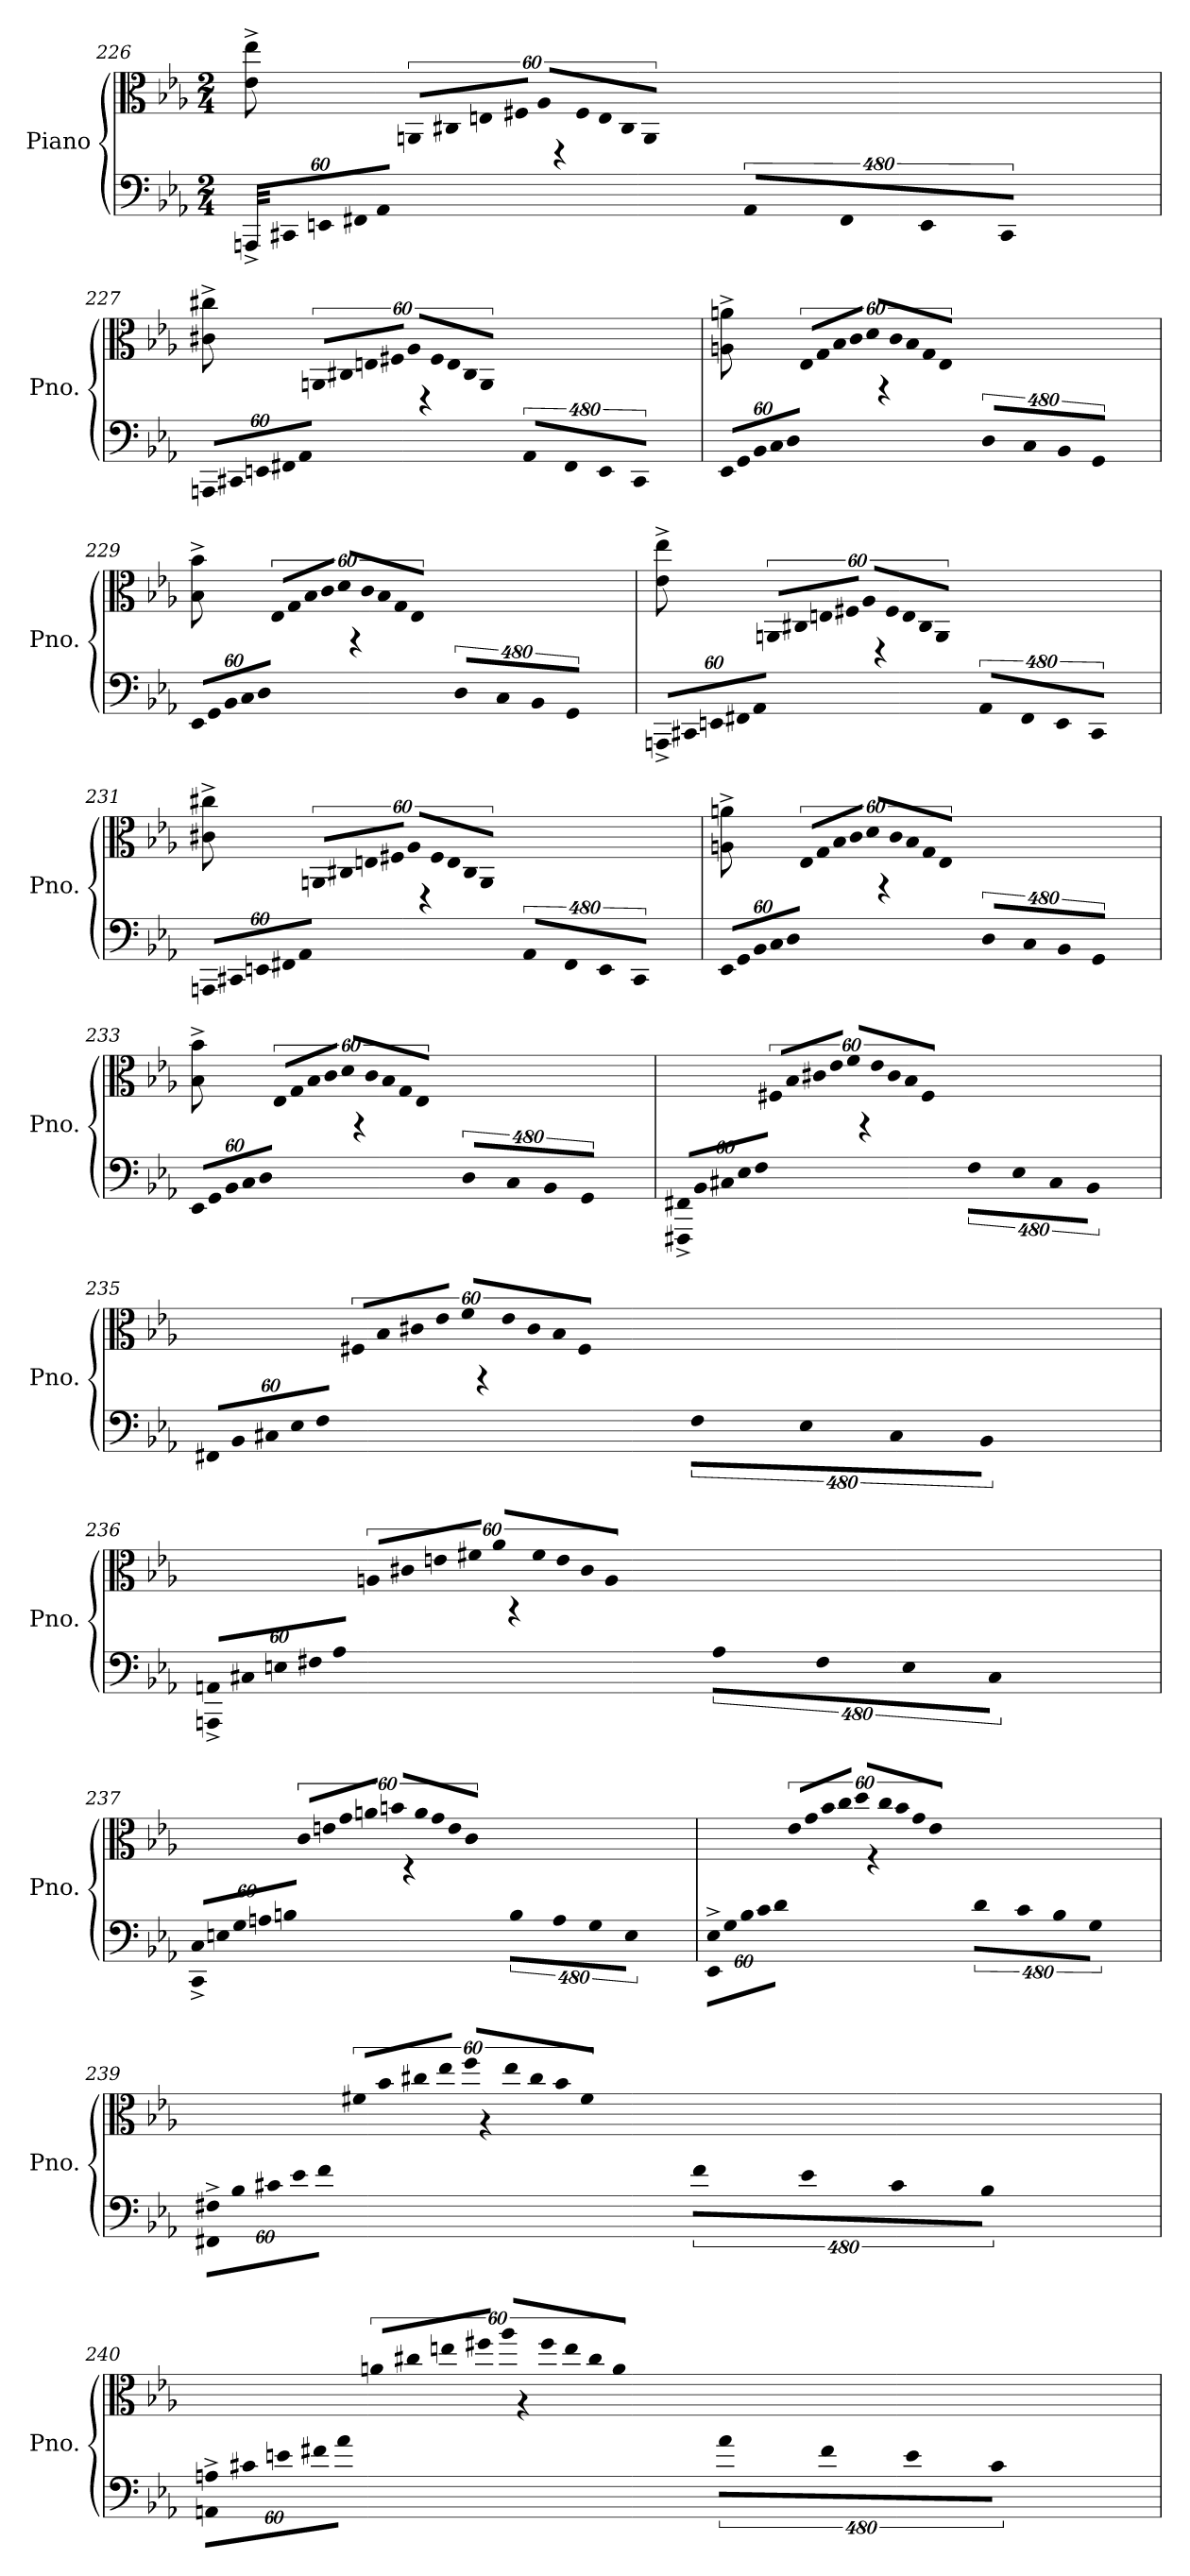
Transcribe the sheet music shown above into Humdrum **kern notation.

**kern	**kern
*part1	*part1
*staff2	*staff1
*I"Piano	*
*I'Pno.	*
!!LO:LB:g=z
*clefF4	*clefC3
*k[b-e-a-]	*k[b-e-a-]
*M2/4	*M2/4
=226	=226
!LO:N:vis=32	!LO:N:vis=8
*^	*^
1920%53AAAn^/LLL	4ryy	640%71ryy	8e-\^ 8ee-\^
!LO:N:vis=32	!	!	!
1920%53CC#X/	.	.	.
!LO:N:vis=32	!	!	!
1920%53EEn/	.	.	.
!LO:N:vis=32	!	!	!
1920%53FF#X/	.	.	.
!LO:N:vis=32	!	!	!
1920%53AA-/JJJ	.	.	.
!	!	!LO:N:vis=32	!
.	.	1920%53ryy	.
.	.	.	8ryy
!LO:N:vis=4	!	!	!
1920%427ryy	.	.	.
!	!	!LO:N:vis=32	!
.	.	1920%53AAn/LLL	.
!	!	!LO:N:vis=32	!
.	.	1920%53C#X/	.
!	!	!LO:N:vis=32	!
.	.	1920%53En/	.
!	!	!LO:N:vis=32	!
.	.	1920%53F#X/JJJ	.
!	!	!LO:N:vis=32	!
.	.	1920%53A-/LLL	.
.	4ryy	.	4r
!	!	!LO:N:vis=32	!
.	.	1920%53F#/	.
!	!	!LO:N:vis=32	!
.	.	1920%53E/	.
!	!	!LO:N:vis=32	!
.	.	1920%53C#/	.
!	!	!LO:N:vis=32	!
.	.	1920%53AA/JJJ	.
!LO:N:vis=32	!	!	!
1920%53ryy	.	.	.
!	!	!LO:N:vis=8	!
.	.	640%71ryy	.
!LO:N:vis=32	!	!	!
1920%53AA-/LLL	.	.	.
!LO:N:vis=32	!	!	!
1920%53FF#/	.	.	.
!LO:N:vis=32	!	!	!
1920%53EE/	.	.	.
!LO:N:vis=32	!	!	!
1920%53CC#/JJJ	.	.	.
.	.	480ryy	.
640ryy	.	.	.
=227	=227	=227	=227
!LO:N:vis=32	!	!LO:N:vis=8	!
1920%53AAAn/LLL	4ryy	640%71ryy	8c#X\^ 8cc#X\^
!LO:N:vis=32	!	!	!
1920%53CC#X/	.	.	.
!LO:N:vis=32	!	!	!
1920%53EEn/	.	.	.
!LO:N:vis=32	!	!	!
1920%53FF#X/	.	.	.
!LO:N:vis=32	!	!	!
1920%53AA-/JJJ	.	.	.
!	!	!LO:N:vis=32	!
.	.	1920%53ryy	.
.	.	.	8ryy
!LO:N:vis=4	!	!	!
1920%427ryy	.	.	.
!	!	!LO:N:vis=32	!
.	.	1920%53AAn/LLL	.
!	!	!LO:N:vis=32	!
.	.	1920%53C#X/	.
!	!	!LO:N:vis=32	!
.	.	1920%53En/	.
!	!	!LO:N:vis=32	!
.	.	1920%53F#X/JJJ	.
!	!	!LO:N:vis=32	!
.	.	1920%53A-/LLL	.
.	4ryy	.	4r
!	!	!LO:N:vis=32	!
.	.	1920%53F#/	.
!	!	!LO:N:vis=32	!
.	.	1920%53E/	.
!	!	!LO:N:vis=32	!
.	.	1920%53C#/	.
!	!	!LO:N:vis=32	!
.	.	1920%53AA/JJJ	.
!LO:N:vis=32	!	!	!
1920%53ryy	.	.	.
!	!	!LO:N:vis=8	!
.	.	640%71ryy	.
!LO:N:vis=32	!	!	!
1920%53AA-/LLL	.	.	.
!LO:N:vis=32	!	!	!
1920%53FF#/	.	.	.
!LO:N:vis=32	!	!	!
1920%53EE/	.	.	.
!LO:N:vis=32	!	!	!
1920%53CC#/JJJ	.	.	.
.	.	480ryy	.
640ryy	.	.	.
!!LO:PB:g=z	!!
=228	=228	=228	=228
!LO:N:vis=32	!	!LO:N:vis=8	!
1920%53EE-/LLL	4ryy	640%71ryy	8An\^ 8an\^
!LO:N:vis=32	!	!	!
1920%53GG/	.	.	.
!LO:N:vis=32	!	!	!
1920%53BB-/	.	.	.
!LO:N:vis=32	!	!	!
1920%53C/	.	.	.
!LO:N:vis=32	!	!	!
1920%53D/JJJ	.	.	.
!	!	!LO:N:vis=32	!
.	.	1920%53ryy	.
.	.	.	8ryy
!LO:N:vis=4	!	!	!
1920%427ryy	.	.	.
!	!	!LO:N:vis=32	!
.	.	1920%53E-/LLL	.
!	!	!LO:N:vis=32	!
.	.	1920%53G/	.
!	!	!LO:N:vis=32	!
.	.	1920%53B-/	.
!	!	!LO:N:vis=32	!
.	.	1920%53c/JJJ	.
!	!	!LO:N:vis=32	!
.	.	1920%53d/LLL	.
.	4ryy	.	4r
!	!	!LO:N:vis=32	!
.	.	1920%53c/	.
!	!	!LO:N:vis=32	!
.	.	1920%53B-/	.
!	!	!LO:N:vis=32	!
.	.	1920%53G/	.
!	!	!LO:N:vis=32	!
.	.	1920%53E-/JJJ	.
!LO:N:vis=32	!	!	!
1920%53ryy	.	.	.
!	!	!LO:N:vis=8	!
.	.	640%71ryy	.
!LO:N:vis=32	!	!	!
1920%53D/LLL	.	.	.
!LO:N:vis=32	!	!	!
1920%53C/	.	.	.
!LO:N:vis=32	!	!	!
1920%53BB-/	.	.	.
!LO:N:vis=32	!	!	!
1920%53GG/JJJ	.	.	.
.	.	480ryy	.
640ryy	.	.	.
=229	=229	=229	=229
!LO:N:vis=32	!	!LO:N:vis=8	!
1920%53EE-/LLL	4ryy	640%71ryy	8B-\^ 8b-\^
!LO:N:vis=32	!	!	!
1920%53GG/	.	.	.
!LO:N:vis=32	!	!	!
1920%53BB-/	.	.	.
!LO:N:vis=32	!	!	!
1920%53C/	.	.	.
!LO:N:vis=32	!	!	!
1920%53D/JJJ	.	.	.
!	!	!LO:N:vis=32	!
.	.	1920%53ryy	.
.	.	.	8ryy
!LO:N:vis=4	!	!	!
1920%427ryy	.	.	.
!	!	!LO:N:vis=32	!
.	.	1920%53E-/LLL	.
!	!	!LO:N:vis=32	!
.	.	1920%53G/	.
!	!	!LO:N:vis=32	!
.	.	1920%53B-/	.
!	!	!LO:N:vis=32	!
.	.	1920%53c/JJJ	.
!	!	!LO:N:vis=32	!
.	.	1920%53d/LLL	.
.	4ryy	.	4r
!	!	!LO:N:vis=32	!
.	.	1920%53c/	.
!	!	!LO:N:vis=32	!
.	.	1920%53B-/	.
!	!	!LO:N:vis=32	!
.	.	1920%53G/	.
!	!	!LO:N:vis=32	!
.	.	1920%53E-/JJJ	.
!LO:N:vis=32	!	!	!
1920%53ryy	.	.	.
!	!	!LO:N:vis=8	!
.	.	640%71ryy	.
!LO:N:vis=32	!	!	!
1920%53D/LLL	.	.	.
!LO:N:vis=32	!	!	!
1920%53C/	.	.	.
!LO:N:vis=32	!	!	!
1920%53BB-/	.	.	.
!LO:N:vis=32	!	!	!
1920%53GG/JJJ	.	.	.
.	.	480ryy	.
640ryy	.	.	.
!!LO:LB:g=z	!!
=230	=230	=230	=230
!LO:N:vis=32	!	!LO:N:vis=8	!
1920%53AAAn^/LLL	4ryy	640%71ryy	8e-\^ 8ee-\^
!LO:N:vis=32	!	!	!
1920%53CC#X/	.	.	.
!LO:N:vis=32	!	!	!
1920%53EEn/	.	.	.
!LO:N:vis=32	!	!	!
1920%53FF#X/	.	.	.
!LO:N:vis=32	!	!	!
1920%53AA-/JJJ	.	.	.
!	!	!LO:N:vis=32	!
.	.	1920%53ryy	.
.	.	.	8ryy
!LO:N:vis=4	!	!	!
1920%427ryy	.	.	.
!	!	!LO:N:vis=32	!
.	.	1920%53AAn/LLL	.
!	!	!LO:N:vis=32	!
.	.	1920%53C#X/	.
!	!	!LO:N:vis=32	!
.	.	1920%53En/	.
!	!	!LO:N:vis=32	!
.	.	1920%53F#X/JJJ	.
!	!	!LO:N:vis=32	!
.	.	1920%53A-/LLL	.
.	4ryy	.	4r
!	!	!LO:N:vis=32	!
.	.	1920%53F#/	.
!	!	!LO:N:vis=32	!
.	.	1920%53E/	.
!	!	!LO:N:vis=32	!
.	.	1920%53C#/	.
!	!	!LO:N:vis=32	!
.	.	1920%53AA/JJJ	.
!LO:N:vis=32	!	!	!
1920%53ryy	.	.	.
!	!	!LO:N:vis=8	!
.	.	640%71ryy	.
!LO:N:vis=32	!	!	!
1920%53AA-/LLL	.	.	.
!LO:N:vis=32	!	!	!
1920%53FF#/	.	.	.
!LO:N:vis=32	!	!	!
1920%53EE/	.	.	.
!LO:N:vis=32	!	!	!
1920%53CC#/JJJ	.	.	.
.	.	480ryy	.
640ryy	.	.	.
=231	=231	=231	=231
!LO:N:vis=32	!	!LO:N:vis=8	!
1920%53AAAn/LLL	4ryy	640%71ryy	8c#X\^ 8cc#X\^
!LO:N:vis=32	!	!	!
1920%53CC#X/	.	.	.
!LO:N:vis=32	!	!	!
1920%53EEn/	.	.	.
!LO:N:vis=32	!	!	!
1920%53FF#X/	.	.	.
!LO:N:vis=32	!	!	!
1920%53AA-/JJJ	.	.	.
!	!	!LO:N:vis=32	!
.	.	1920%53ryy	.
.	.	.	8ryy
!LO:N:vis=4	!	!	!
1920%427ryy	.	.	.
!	!	!LO:N:vis=32	!
.	.	1920%53AAn/LLL	.
!	!	!LO:N:vis=32	!
.	.	1920%53C#X/	.
!	!	!LO:N:vis=32	!
.	.	1920%53En/	.
!	!	!LO:N:vis=32	!
.	.	1920%53F#X/JJJ	.
!	!	!LO:N:vis=32	!
.	.	1920%53A-/LLL	.
.	4ryy	.	4r
!	!	!LO:N:vis=32	!
.	.	1920%53F#/	.
!	!	!LO:N:vis=32	!
.	.	1920%53E/	.
!	!	!LO:N:vis=32	!
.	.	1920%53C#/	.
!	!	!LO:N:vis=32	!
.	.	1920%53AA/JJJ	.
!LO:N:vis=32	!	!	!
1920%53ryy	.	.	.
!	!	!LO:N:vis=8	!
.	.	640%71ryy	.
!LO:N:vis=32	!	!	!
1920%53AA-/LLL	.	.	.
!LO:N:vis=32	!	!	!
1920%53FF#/	.	.	.
!LO:N:vis=32	!	!	!
1920%53EE/	.	.	.
!LO:N:vis=32	!	!	!
1920%53CC#/JJJ	.	.	.
.	.	480ryy	.
640ryy	.	.	.
!!LO:LB:g=z	!!
=232	=232	=232	=232
!LO:N:vis=32	!	!LO:N:vis=8	!
1920%53EE-/LLL	4ryy	640%71ryy	8An\^ 8an\^
!LO:N:vis=32	!	!	!
1920%53GG/	.	.	.
!LO:N:vis=32	!	!	!
1920%53BB-/	.	.	.
!LO:N:vis=32	!	!	!
1920%53C/	.	.	.
!LO:N:vis=32	!	!	!
1920%53D/JJJ	.	.	.
!	!	!LO:N:vis=32	!
.	.	1920%53ryy	.
.	.	.	8ryy
!LO:N:vis=4	!	!	!
1920%427ryy	.	.	.
!	!	!LO:N:vis=32	!
.	.	1920%53E-/LLL	.
!	!	!LO:N:vis=32	!
.	.	1920%53G/	.
!	!	!LO:N:vis=32	!
.	.	1920%53B-/	.
!	!	!LO:N:vis=32	!
.	.	1920%53c/JJJ	.
!	!	!LO:N:vis=32	!
.	.	1920%53d/LLL	.
.	4ryy	.	4r
!	!	!LO:N:vis=32	!
.	.	1920%53c/	.
!	!	!LO:N:vis=32	!
.	.	1920%53B-/	.
!	!	!LO:N:vis=32	!
.	.	1920%53G/	.
!	!	!LO:N:vis=32	!
.	.	1920%53E-/JJJ	.
!LO:N:vis=32	!	!	!
1920%53ryy	.	.	.
!	!	!LO:N:vis=8	!
.	.	640%71ryy	.
!LO:N:vis=32	!	!	!
1920%53D/LLL	.	.	.
!LO:N:vis=32	!	!	!
1920%53C/	.	.	.
!LO:N:vis=32	!	!	!
1920%53BB-/	.	.	.
!LO:N:vis=32	!	!	!
1920%53GG/JJJ	.	.	.
.	.	480ryy	.
640ryy	.	.	.
=233	=233	=233	=233
!LO:N:vis=32	!	!LO:N:vis=8	!
1920%53EE-/LLL	4ryy	640%71ryy	8B-\^ 8b-\^
!LO:N:vis=32	!	!	!
1920%53GG/	.	.	.
!LO:N:vis=32	!	!	!
1920%53BB-/	.	.	.
!LO:N:vis=32	!	!	!
1920%53C/	.	.	.
!LO:N:vis=32	!	!	!
1920%53D/JJJ	.	.	.
!	!	!LO:N:vis=32	!
.	.	1920%53ryy	.
.	.	.	8ryy
!LO:N:vis=4	!	!	!
1920%427ryy	.	.	.
!	!	!LO:N:vis=32	!
.	.	1920%53E-/LLL	.
!	!	!LO:N:vis=32	!
.	.	1920%53G/	.
!	!	!LO:N:vis=32	!
.	.	1920%53B-/	.
!	!	!LO:N:vis=32	!
.	.	1920%53c/JJJ	.
!	!	!LO:N:vis=32	!
.	.	1920%53d/LLL	.
.	4ryy	.	4r
!	!	!LO:N:vis=32	!
.	.	1920%53c/	.
!	!	!LO:N:vis=32	!
.	.	1920%53B-/	.
!	!	!LO:N:vis=32	!
.	.	1920%53G/	.
!	!	!LO:N:vis=32	!
.	.	1920%53E-/JJJ	.
!LO:N:vis=32	!	!	!
1920%53ryy	.	.	.
!	!	!LO:N:vis=8	!
.	.	640%71ryy	.
!LO:N:vis=32	!	!	!
1920%53D/LLL	.	.	.
!LO:N:vis=32	!	!	!
1920%53C/	.	.	.
!LO:N:vis=32	!	!	!
1920%53BB-/	.	.	.
!LO:N:vis=32	!	!	!
1920%53GG/JJJ	.	.	.
.	.	480ryy	.
640ryy	.	.	.
!!LO:LB:g=z	!!
=234	=234	=234	=234
!LO:N:vis=32	!	!LO:N:vis=8	!
1920%53FFF#X/^ 1920%53FF#X/^LLL	4ryy	640%71ryy	8ryy
!LO:N:vis=32	!	!	!
1920%53BB-/	.	.	.
!LO:N:vis=32	!	!	!
1920%53C#X/	.	.	.
!LO:N:vis=32	!	!	!
1920%53E-/	.	.	.
!LO:N:vis=32	!	!	!
1920%53F/JJJ	.	.	.
!	!	!LO:N:vis=32	!
.	.	1920%53ryy	.
.	.	.	8ryy
!LO:N:vis=4	!	!	!
1920%427ryy	.	.	.
!	!	!LO:N:vis=32	!
.	.	1920%53F#X/LLL	.
!	!	!LO:N:vis=32	!
.	.	1920%53B-/	.
!	!	!LO:N:vis=32	!
.	.	1920%53c#X/	.
!	!	!LO:N:vis=32	!
.	.	1920%53e-/JJJ	.
!	!	!LO:N:vis=32	!
.	.	1920%53f/LLL	.
.	4ryy	.	4r
!	!	!LO:N:vis=32	!
.	.	1920%53e-/	.
!	!	!LO:N:vis=32	!
.	.	1920%53c#/	.
!	!	!LO:N:vis=32	!
.	.	1920%53B-/	.
!	!	!LO:N:vis=32	!
.	.	1920%53F#/JJJ	.
!LO:N:vis=32	!	!	!
1920%53ryy	.	.	.
!	!	!LO:N:vis=8	!
.	.	640%71ryy	.
!LO:N:vis=32	!	!	!
1920%53F\LLL	.	.	.
!LO:N:vis=32	!	!	!
1920%53E-\	.	.	.
!LO:N:vis=32	!	!	!
1920%53C#\	.	.	.
!LO:N:vis=32	!	!	!
1920%53BB-\JJJ	.	.	.
.	.	480ryy	.
640ryy	.	.	.
=235	=235	=235	=235
!LO:N:vis=32	!	!LO:N:vis=8	!
1920%53FF#X/LLL	4ryy	640%71ryy	8ryy
!LO:N:vis=32	!	!	!
1920%53BB-/	.	.	.
!LO:N:vis=32	!	!	!
1920%53C#X/	.	.	.
!LO:N:vis=32	!	!	!
1920%53E-/	.	.	.
!LO:N:vis=32	!	!	!
1920%53F/JJJ	.	.	.
!	!	!LO:N:vis=32	!
.	.	1920%53ryy	.
.	.	.	8ryy
!LO:N:vis=4	!	!	!
1920%427ryy	.	.	.
!	!	!LO:N:vis=32	!
.	.	1920%53F#X/LLL	.
!	!	!LO:N:vis=32	!
.	.	1920%53B-/	.
!	!	!LO:N:vis=32	!
.	.	1920%53c#X/	.
!	!	!LO:N:vis=32	!
.	.	1920%53e-/JJJ	.
!	!	!LO:N:vis=32	!
.	.	1920%53f/LLL	.
.	4ryy	.	4r
!	!	!LO:N:vis=32	!
.	.	1920%53e-/	.
!	!	!LO:N:vis=32	!
.	.	1920%53c#/	.
!	!	!LO:N:vis=32	!
.	.	1920%53B-/	.
!	!	!LO:N:vis=32	!
.	.	1920%53F#/JJJ	.
!LO:N:vis=32	!	!	!
1920%53ryy	.	.	.
!	!	!LO:N:vis=8	!
.	.	640%71ryy	.
!LO:N:vis=32	!	!	!
1920%53F\LLL	.	.	.
!LO:N:vis=32	!	!	!
1920%53E-\	.	.	.
!LO:N:vis=32	!	!	!
1920%53C#\	.	.	.
!LO:N:vis=32	!	!	!
1920%53BB-\JJJ	.	.	.
.	.	480ryy	.
640ryy	.	.	.
!!LO:LB:g=z	!!
=236	=236	=236	=236
!LO:N:vis=32	!	!LO:N:vis=8	!
1920%53AAAn/^ 1920%53AAn/^LLL	4ryy	640%71ryy	8ryy
!LO:N:vis=32	!	!	!
1920%53C#X/	.	.	.
!LO:N:vis=32	!	!	!
1920%53En/	.	.	.
!LO:N:vis=32	!	!	!
1920%53F#X/	.	.	.
!LO:N:vis=32	!	!	!
1920%53A-/JJJ	.	.	.
!	!	!LO:N:vis=32	!
.	.	1920%53ryy	.
.	.	.	8ryy
!LO:N:vis=4	!	!	!
1920%427ryy	.	.	.
!	!	!LO:N:vis=32	!
.	.	1920%53An/LLL	.
!	!	!LO:N:vis=32	!
.	.	1920%53c#X/	.
!	!	!LO:N:vis=32	!
.	.	1920%53en/	.
!	!	!LO:N:vis=32	!
.	.	1920%53f#X/JJJ	.
!	!	!LO:N:vis=32	!
.	.	1920%53a-/LLL	.
.	4ryy	.	4r
!	!	!LO:N:vis=32	!
.	.	1920%53f#/	.
!	!	!LO:N:vis=32	!
.	.	1920%53e/	.
!	!	!LO:N:vis=32	!
.	.	1920%53c#/	.
!	!	!LO:N:vis=32	!
.	.	1920%53A/JJJ	.
!LO:N:vis=32	!	!	!
1920%53ryy	.	.	.
!	!	!LO:N:vis=8	!
.	.	640%71ryy	.
!LO:N:vis=32	!	!	!
1920%53A-\LLL	.	.	.
!LO:N:vis=32	!	!	!
1920%53F#\	.	.	.
!LO:N:vis=32	!	!	!
1920%53E\	.	.	.
!LO:N:vis=32	!	!	!
1920%53C#\JJJ	.	.	.
.	.	480ryy	.
640ryy	.	.	.
=237	=237	=237	=237
!LO:N:vis=32	!	!LO:N:vis=8	!
1920%53CC/^ 1920%53C/^LLL	4ryy	640%71ryy	8ryy
!LO:N:vis=32	!	!	!
1920%53En/	.	.	.
!LO:N:vis=32	!	!	!
1920%53G/	.	.	.
!LO:N:vis=32	!	!	!
1920%53An/	.	.	.
!LO:N:vis=32	!	!	!
1920%53Bn/JJJ	.	.	.
!	!	!LO:N:vis=32	!
.	.	1920%53ryy	.
.	.	.	8ryy
!LO:N:vis=4	!	!	!
1920%427ryy	.	.	.
!	!	!LO:N:vis=32	!
.	.	1920%53c/LLL	.
!	!	!LO:N:vis=32	!
.	.	1920%53en/	.
!	!	!LO:N:vis=32	!
.	.	1920%53g/	.
!	!	!LO:N:vis=32	!
.	.	1920%53an/JJJ	.
!	!	!LO:N:vis=32	!
.	.	1920%53bn/LLL	.
.	4ryy	.	4r
!	!	!LO:N:vis=32	!
.	.	1920%53a/	.
!	!	!LO:N:vis=32	!
.	.	1920%53g/	.
!	!	!LO:N:vis=32	!
.	.	1920%53e/	.
!	!	!LO:N:vis=32	!
.	.	1920%53c/JJJ	.
!LO:N:vis=32	!	!	!
1920%53ryy	.	.	.
!	!	!LO:N:vis=8	!
.	.	640%71ryy	.
!LO:N:vis=32	!	!	!
1920%53B\LLL	.	.	.
!LO:N:vis=32	!	!	!
1920%53A\	.	.	.
!LO:N:vis=32	!	!	!
1920%53G\	.	.	.
!LO:N:vis=32	!	!	!
1920%53E\JJJ	.	.	.
.	.	480ryy	.
640ryy	.	.	.
!!LO:PB:g=z	!!
=238	=238	=238	=238
!LO:N:vis=32	!	!LO:N:vis=8	!
1920%53EE-\^ 1920%53E-\^LLL	4ryy	640%71ryy	8ryy
!LO:N:vis=32	!	!	!
1920%53G\	.	.	.
!LO:N:vis=32	!	!	!
1920%53B-\	.	.	.
!LO:N:vis=32	!	!	!
1920%53c\	.	.	.
!LO:N:vis=32	!	!	!
1920%53d\JJJ	.	.	.
!	!	!LO:N:vis=32	!
.	.	1920%53ryy	.
.	.	.	8ryy
!LO:N:vis=4	!	!	!
1920%427ryy	.	.	.
!	!	!LO:N:vis=32	!
.	.	1920%53e-/LLL	.
!	!	!LO:N:vis=32	!
.	.	1920%53g/	.
!	!	!LO:N:vis=32	!
.	.	1920%53b-/	.
!	!	!LO:N:vis=32	!
.	.	1920%53cc/JJJ	.
!	!	!LO:N:vis=32	!
.	.	1920%53dd/LLL	.
.	4ryy	.	4r
!	!	!LO:N:vis=32	!
.	.	1920%53cc/	.
!	!	!LO:N:vis=32	!
.	.	1920%53b-/	.
!	!	!LO:N:vis=32	!
.	.	1920%53g/	.
!	!	!LO:N:vis=32	!
.	.	1920%53e-/JJJ	.
!LO:N:vis=32	!	!	!
1920%53ryy	.	.	.
!	!	!LO:N:vis=8	!
.	.	640%71ryy	.
!LO:N:vis=32	!	!	!
1920%53d\LLL	.	.	.
!LO:N:vis=32	!	!	!
1920%53c\	.	.	.
!LO:N:vis=32	!	!	!
1920%53B-\	.	.	.
!LO:N:vis=32	!	!	!
1920%53G\JJJ	.	.	.
.	.	480ryy	.
640ryy	.	.	.
=239	=239	=239	=239
!LO:N:vis=32	!	!LO:N:vis=8	!
1920%53FF#X\^ 1920%53F#X\^LLL	4ryy	640%71ryy	8ryy
!LO:N:vis=32	!	!	!
1920%53B-\	.	.	.
!LO:N:vis=32	!	!	!
1920%53c#X\	.	.	.
!LO:N:vis=32	!	!	!
1920%53e-\	.	.	.
!LO:N:vis=32	!	!	!
1920%53f\JJJ	.	.	.
!	!	!LO:N:vis=32	!
.	.	1920%53ryy	.
.	.	.	8ryy
!LO:N:vis=4	!	!	!
1920%427ryy	.	.	.
!	!	!LO:N:vis=32	!
.	.	1920%53f#X/LLL	.
!	!	!LO:N:vis=32	!
.	.	1920%53b-/	.
!	!	!LO:N:vis=32	!
.	.	1920%53cc#X/	.
!	!	!LO:N:vis=32	!
.	.	1920%53ee-/JJJ	.
!	!	!LO:N:vis=32	!
.	.	1920%53ff/LLL	.
.	4ryy	.	4r
!	!	!LO:N:vis=32	!
.	.	1920%53ee-/	.
!	!	!LO:N:vis=32	!
.	.	1920%53cc#/	.
!	!	!LO:N:vis=32	!
.	.	1920%53b-/	.
!	!	!LO:N:vis=32	!
.	.	1920%53f#/JJJ	.
!LO:N:vis=32	!	!	!
1920%53ryy	.	.	.
!	!	!LO:N:vis=8	!
.	.	640%71ryy	.
!LO:N:vis=32	!	!	!
1920%53f\LLL	.	.	.
!LO:N:vis=32	!	!	!
1920%53e-\	.	.	.
!LO:N:vis=32	!	!	!
1920%53c#\	.	.	.
!LO:N:vis=32	!	!	!
1920%53B-\JJJ	.	.	.
.	.	480ryy	.
640ryy	.	.	.
!!LO:LB:g=z	!!
=240	=240	=240	=240
!LO:N:vis=32	!	!LO:N:vis=8	!
1920%53AAn\^ 1920%53An\^LLL	4ryy	640%71ryy	8ryy
!LO:N:vis=32	!	!	!
1920%53c#X\	.	.	.
!LO:N:vis=32	!	!	!
1920%53en\	.	.	.
!LO:N:vis=32	!	!	!
1920%53f#X\	.	.	.
!LO:N:vis=32	!	!	!
1920%53a-\JJJ	.	.	.
!	!	!LO:N:vis=32	!
.	.	1920%53ryy	.
.	.	.	8ryy
!LO:N:vis=4	!	!	!
1920%427ryy	.	.	.
!	!	!LO:N:vis=32	!
.	.	1920%53an/LLL	.
!	!	!LO:N:vis=32	!
.	.	1920%53cc#X/	.
!	!	!LO:N:vis=32	!
.	.	1920%53een/	.
!	!	!LO:N:vis=32	!
.	.	1920%53ff#X/JJJ	.
!	!	!LO:N:vis=32	!
.	.	1920%53aa-/LLL	.
.	4ryy	.	4r
!	!	!LO:N:vis=32	!
.	.	1920%53ff#/	.
!	!	!LO:N:vis=32	!
.	.	1920%53ee/	.
!	!	!LO:N:vis=32	!
.	.	1920%53cc#/	.
!	!	!LO:N:vis=32	!
.	.	1920%53a/JJJ	.
!LO:N:vis=32	!	!	!
1920%53ryy	.	.	.
!	!	!LO:N:vis=8	!
.	.	640%71ryy	.
!LO:N:vis=32	!	!	!
1920%53a-\LLL	.	.	.
!LO:N:vis=32	!	!	!
1920%53f#\	.	.	.
!LO:N:vis=32	!	!	!
1920%53e\	.	.	.
!LO:N:vis=32	!	!	!
1920%53c#\JJJ	.	.	.
.	.	480ryy	.
640ryy	.	.	.
*v	*v	*	*
*	*v	*v
=	=
*-	*-
